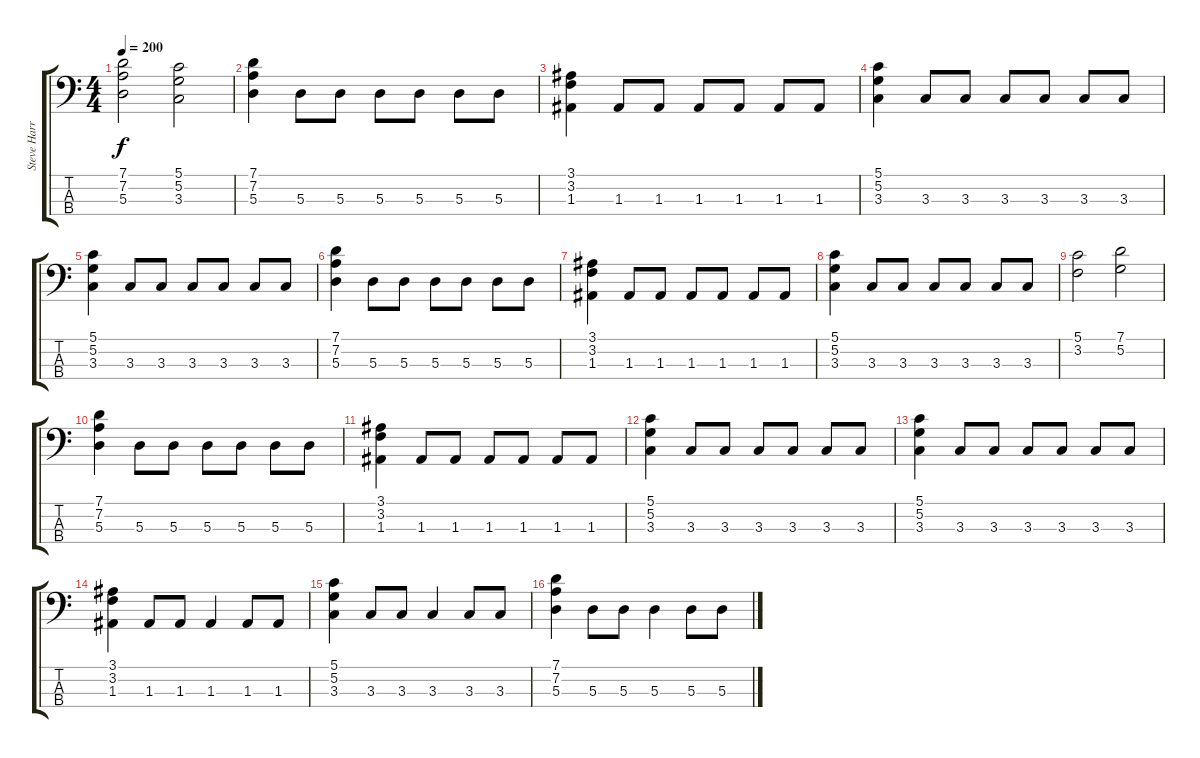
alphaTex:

\track ("Steve Harris" "Steve Harr") {instrument electricbassfinger}
\staff {score tabs}
\tuning (G2 D2 A1 E1) {hide}
\ts (4 4)
\tempo 200
\clef f4
\ks c
(7.1 7.2 5.3).2{dy f} (5.1 5.2 3.3).2 |
(7.1 7.2 5.3).4 5.3.8 5.3.8 5.3.8 5.3.8 5.3.8 5.3.8 |
(3.1 3.2 1.3).4 1.3.8 1.3.8 1.3.8 1.3.8 1.3.8 1.3.8 |
(5.1 5.2 3.3).4 3.3.8 3.3.8 3.3.8 3.3.8 3.3.8 3.3.8 |
(5.1 5.2 3.3).4 3.3.8 3.3.8 3.3.8 3.3.8 3.3.8 3.3.8 |
(7.1 7.2 5.3).4 5.3.8 5.3.8 5.3.8 5.3.8 5.3.8 5.3.8 |
(3.1 3.2 1.3).4 1.3.8 1.3.8 1.3.8 1.3.8 1.3.8 1.3.8 |
(5.1 5.2 3.3).4 3.3.8 3.3.8 3.3.8 3.3.8 3.3.8 3.3.8 |
(5.1 3.2).2 (7.1 5.2).2 |
(7.1 7.2 5.3).4 5.3.8 5.3.8 5.3.8 5.3.8 5.3.8 5.3.8 |
(3.1 3.2 1.3).4 1.3.8 1.3.8 1.3.8 1.3.8 1.3.8 1.3.8 |
(5.1 5.2 3.3).4 3.3.8 3.3.8 3.3.8 3.3.8 3.3.8 3.3.8 |
(5.1 5.2 3.3).4 3.3.8 3.3.8 3.3.8 3.3.8 3.3.8 3.3.8 |
(3.1 3.2 1.3).4 1.3.8 1.3.8 1.3.4 1.3.8 1.3.8 |
(5.1 5.2 3.3).4 3.3.8 3.3.8 3.3.4 3.3.8 3.3.8 |
(7.1 7.2 5.3).4 5.3.8 5.3.8 5.3.4 5.3.8 5.3.8
